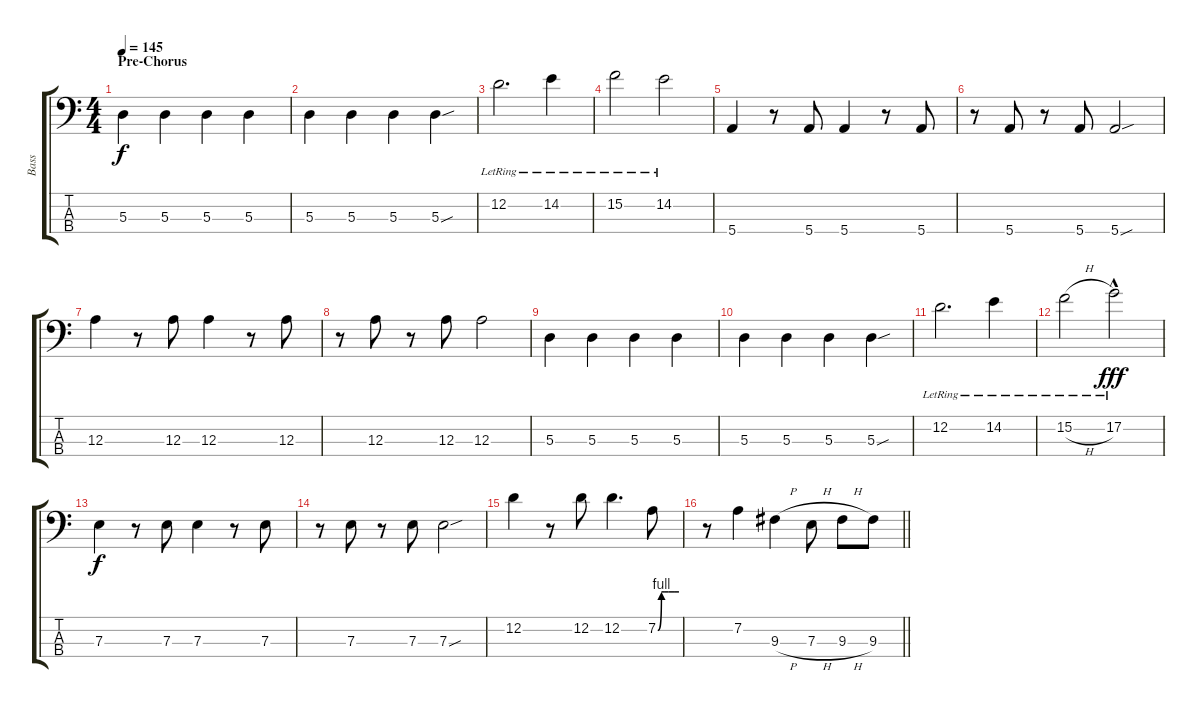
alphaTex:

\track ("Bass" "Bass") {instrument electricbassfinger}
\staff {score tabs}
\tuning (G2 D2 A1 E1) {hide}
\ts (4 4)
\section ("" "Pre-Chorus")
\tempo 145
\clef f4
\ks c
5.3.4{dy f} 5.3.4 5.3.4 5.3.4 |
5.3.4 5.3.4 5.3.4 5.3{sou}.4 |
12.2{lr}.2{d} 14.2{lr}.4 |
15.2{lr}.2 14.2{lr}.2 |
5.4.4 r.8 5.4.8 5.4.4 r.8 5.4.8 |
r.8 5.4.8 r.8 5.4.8 5.4{sou}.2 |
12.3.4 r.8 12.3.8 12.3.4 r.8 12.3.8 |
r.8 12.3.8 r.8 12.3.8 12.3.2 |
5.3.4 5.3.4 5.3.4 5.3.4 |
5.3.4 5.3.4 5.3.4 5.3{sou}.4 |
12.2{lr}.2{d} 14.2{lr}.4 |
15.2{h lr}.2 17.2{hac lr}.2{dy fff} |
7.3.4{dy f} r.8 7.3.8 7.3.4 r.8 7.3.8 |
r.8 7.3.8 r.8 7.3.8 7.3{sou}.2 |
12.2.4 r.8 12.2.8 12.2.4{d} 7.2{be (custom 0 0 10 4 20 4 30 4 46 4 60 4)}.8 |
\barLineRight lightlight
r.8 7.2.4 9.3{h}.4 7.3{h}.8 9.3{h}.8 9.3.8
